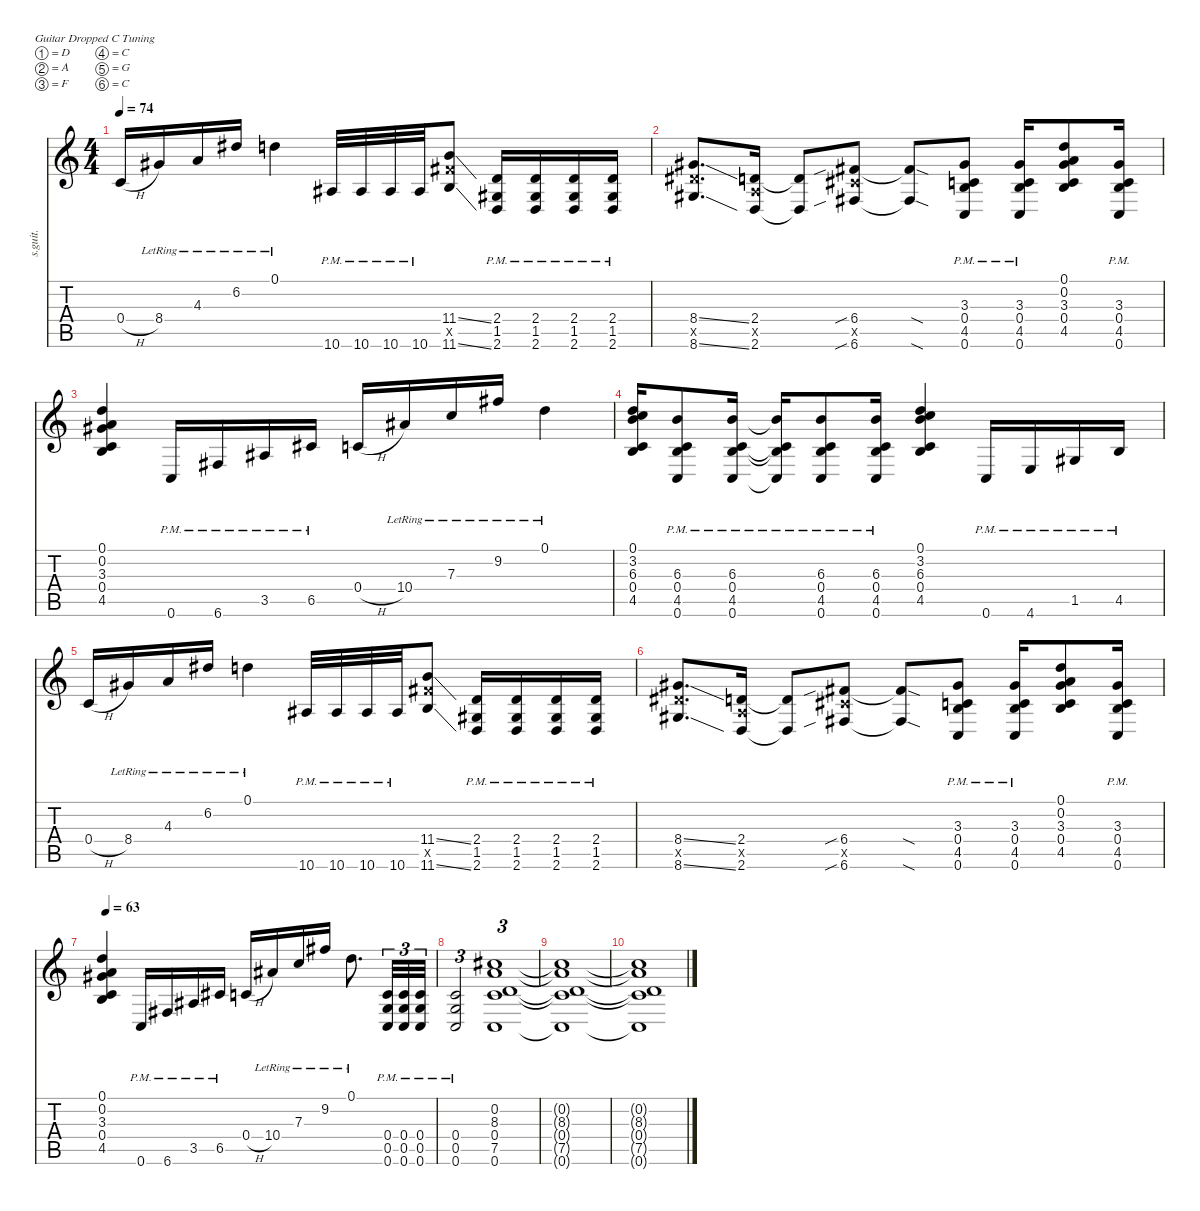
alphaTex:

\defaultSystemsLayout 4
\hideDynamics
\bracketExtendMode nobrackets
\track ("Rhythm 1" "s.guit.") {instrument distortionguitar}
\staff {score tabs}
\tuning (D4 A3 F3 C3 G2 C2)
\ts (4 4)
\tempo 74
\clef g2
\ks c
0.4{h}.16{lyrics (0 "") lyrics (1 "") lyrics (2 "") lyrics (3 "") lyrics (4 "") dy mf} 8.4{lr acc #}.16{lyrics (0 "") lyrics (1 "") lyrics (2 "") lyrics (3 "") lyrics (4 "")} 4.3{lr}.16{lyrics (0 "") lyrics (1 "") lyrics (2 "") lyrics (3 "") lyrics (4 "")} 6.2{lr acc #}.16{lyrics (0 "") lyrics (1 "") lyrics (2 "") lyrics (3 "") lyrics (4 "")} 0.1{lr}.4{lyrics (0 "") lyrics (1 "") lyrics (2 "") lyrics (3 "") lyrics (4 "")} 10.6{pm acc #}.32{lyrics (0 "") lyrics (1 "") lyrics (2 "") lyrics (3 "") lyrics (4 "")} 10.6{pm acc #}.32{lyrics (0 "") lyrics (1 "") lyrics (2 "") lyrics (3 "") lyrics (4 "")} 10.6{pm acc #}.32{lyrics (0 "") lyrics (1 "") lyrics (2 "") lyrics (3 "") lyrics (4 "")} 10.6{pm acc #}.32{lyrics (0 "") lyrics (1 "") lyrics (2 "") lyrics (3 "") lyrics (4 "")} (11.4{ss} 11.6{ss} 11.5{x acc #}).8{lyrics (0 "") lyrics (1 "") lyrics (2 "") lyrics (3 "") lyrics (4 "")} (2.4{pm} 1.5{pm acc #} 2.6{pm}).16{lyrics (0 "") lyrics (1 "") lyrics (2 "") lyrics (3 "") lyrics (4 "")} (2.4{pm} 1.5{pm acc #} 2.6{pm}).16{lyrics (0 "") lyrics (1 "") lyrics (2 "") lyrics (3 "") lyrics (4 "")} (2.4{pm} 1.5{pm acc #} 2.6{pm}).16{lyrics (0 "") lyrics (1 "") lyrics (2 "") lyrics (3 "") lyrics (4 "")} (2.4{pm} 1.5{pm acc #} 2.6{pm}).16{lyrics (0 "") lyrics (1 "") lyrics (2 "") lyrics (3 "") lyrics (4 "")} |
(8.4{ss acc #} 8.6{ss acc #} 8.5{x acc #}).8{d lyrics (0 "") lyrics (1 "") lyrics (2 "") lyrics (3 "") lyrics (4 "")} (2.4 2.6 2.5{x}).16{lyrics (0 "") lyrics (1 "") lyrics (2 "") lyrics (3 "") lyrics (4 "")} (2.4{t} 2.6{t}).8{lyrics (0 "") lyrics (1 "") lyrics (2 "") lyrics (3 "") lyrics (4 "")} (6.4{sib acc #} 6.6{sib acc #} 6.5{x acc #}).8{lyrics (0 "") lyrics (1 "") lyrics (2 "") lyrics (3 "") lyrics (4 "")} (6.4{sod t acc #} 6.6{sod t acc #}).8{lyrics (0 "") lyrics (1 "") lyrics (2 "") lyrics (3 "") lyrics (4 "")} (0.4{pm} 4.5{pm} 0.6{pm} 3.3{pm acc #}).8{lyrics (0 "") lyrics (1 "") lyrics (2 "") lyrics (3 "") lyrics (4 "")} (0.4{pm} 4.5{pm} 0.6{pm} 3.3{pm acc #}).16{lyrics (0 "") lyrics (1 "") lyrics (2 "") lyrics (3 "") lyrics (4 "")} (3.3{acc #} 0.4 4.5 0.2 0.1).8{lyrics (0 "") lyrics (1 "") lyrics (2 "") lyrics (3 "") lyrics (4 "")} (0.4{pm} 4.5{pm} 0.6{pm} 3.3{pm acc #}).16{lyrics (0 "") lyrics (1 "") lyrics (2 "") lyrics (3 "") lyrics (4 "")} |
(3.3{acc #} 0.4 4.5 0.2 0.1).4{lyrics (0 "") lyrics (1 "") lyrics (2 "") lyrics (3 "") lyrics (4 "")} 0.6{pm}.16{lyrics (0 "") lyrics (1 "") lyrics (2 "") lyrics (3 "") lyrics (4 "")} 6.6{pm acc #}.16{lyrics (0 "") lyrics (1 "") lyrics (2 "") lyrics (3 "") lyrics (4 "")} 3.5{pm acc #}.16{lyrics (0 "") lyrics (1 "") lyrics (2 "") lyrics (3 "") lyrics (4 "")} 6.5{pm acc #}.16{lyrics (0 "") lyrics (1 "") lyrics (2 "") lyrics (3 "") lyrics (4 "")} 0.4{h}.16{lyrics (0 "") lyrics (1 "") lyrics (2 "") lyrics (3 "") lyrics (4 "")} 10.4{lr acc #}.16{lyrics (0 "") lyrics (1 "") lyrics (2 "") lyrics (3 "") lyrics (4 "")} 7.3{lr}.16{lyrics (0 "") lyrics (1 "") lyrics (2 "") lyrics (3 "") lyrics (4 "")} 9.2{lr acc #}.16{lyrics (0 "") lyrics (1 "") lyrics (2 "") lyrics (3 "") lyrics (4 "")} 0.1{lr}.4{lyrics (0 "") lyrics (1 "") lyrics (2 "") lyrics (3 "") lyrics (4 "")} |
(0.1 3.2 6.3 0.4 4.5).16{lyrics (0 "") lyrics (1 "") lyrics (2 "") lyrics (3 "") lyrics (4 "")} (0.4{pm} 4.5{pm} 0.6{pm} 6.3{pm}).8{lyrics (0 "") lyrics (1 "") lyrics (2 "") lyrics (3 "") lyrics (4 "")} (0.4{pm} 4.5{pm} 0.6{pm} 6.3{pm}).16{lyrics (0 "") lyrics (1 "") lyrics (2 "") lyrics (3 "") lyrics (4 "")} (0.4{pm t} 4.5{pm t} 0.6{pm t} 6.3{pm t}).16{lyrics (0 "") lyrics (1 "") lyrics (2 "") lyrics (3 "") lyrics (4 "")} (0.4{pm} 4.5{pm} 0.6{pm} 6.3{pm}).8{lyrics (0 "") lyrics (1 "") lyrics (2 "") lyrics (3 "") lyrics (4 "")} (0.4{pm} 4.5{pm} 0.6{pm} 6.3{pm}).16{lyrics (0 "") lyrics (1 "") lyrics (2 "") lyrics (3 "") lyrics (4 "")} (0.1 3.2 6.3 0.4 4.5).4{lyrics (0 "") lyrics (1 "") lyrics (2 "") lyrics (3 "") lyrics (4 "")} 0.6{pm}.16{lyrics (0 "") lyrics (1 "") lyrics (2 "") lyrics (3 "") lyrics (4 "")} 4.6{pm}.16{lyrics (0 "") lyrics (1 "") lyrics (2 "") lyrics (3 "") lyrics (4 "")} 1.5{pm acc #}.16{lyrics (0 "") lyrics (1 "") lyrics (2 "") lyrics (3 "") lyrics (4 "")} 4.5{pm}.16{lyrics (0 "") lyrics (1 "") lyrics (2 "") lyrics (3 "") lyrics (4 "")} |
0.4{h}.16{lyrics (0 "") lyrics (1 "") lyrics (2 "") lyrics (3 "") lyrics (4 "")} 8.4{lr acc #}.16{lyrics (0 "") lyrics (1 "") lyrics (2 "") lyrics (3 "") lyrics (4 "")} 4.3{lr}.16{lyrics (0 "") lyrics (1 "") lyrics (2 "") lyrics (3 "") lyrics (4 "")} 6.2{lr acc #}.16{lyrics (0 "") lyrics (1 "") lyrics (2 "") lyrics (3 "") lyrics (4 "")} 0.1{lr}.4{lyrics (0 "") lyrics (1 "") lyrics (2 "") lyrics (3 "") lyrics (4 "")} 10.6{pm acc #}.32{lyrics (0 "") lyrics (1 "") lyrics (2 "") lyrics (3 "") lyrics (4 "")} 10.6{pm acc #}.32{lyrics (0 "") lyrics (1 "") lyrics (2 "") lyrics (3 "") lyrics (4 "")} 10.6{pm acc #}.32{lyrics (0 "") lyrics (1 "") lyrics (2 "") lyrics (3 "") lyrics (4 "")} 10.6{pm acc #}.32{lyrics (0 "") lyrics (1 "") lyrics (2 "") lyrics (3 "") lyrics (4 "")} (11.4{ss} 11.6{ss} 11.5{x acc #}).8{lyrics (0 "") lyrics (1 "") lyrics (2 "") lyrics (3 "") lyrics (4 "")} (2.4{pm} 1.5{pm acc #} 2.6{pm}).16{lyrics (0 "") lyrics (1 "") lyrics (2 "") lyrics (3 "") lyrics (4 "")} (2.4{pm} 1.5{pm acc #} 2.6{pm}).16{lyrics (0 "") lyrics (1 "") lyrics (2 "") lyrics (3 "") lyrics (4 "")} (2.4{pm} 1.5{pm acc #} 2.6{pm}).16{lyrics (0 "") lyrics (1 "") lyrics (2 "") lyrics (3 "") lyrics (4 "")} (2.4{pm} 1.5{pm acc #} 2.6{pm}).16{lyrics (0 "") lyrics (1 "") lyrics (2 "") lyrics (3 "") lyrics (4 "")} |
(8.4{ss acc #} 8.6{ss acc #} 8.5{x acc #}).8{d lyrics (0 "") lyrics (1 "") lyrics (2 "") lyrics (3 "") lyrics (4 "")} (2.4 2.6 2.5{x}).16{lyrics (0 "") lyrics (1 "") lyrics (2 "") lyrics (3 "") lyrics (4 "")} (2.4{t} 2.6{t}).8{lyrics (0 "") lyrics (1 "") lyrics (2 "") lyrics (3 "") lyrics (4 "")} (6.4{sib acc #} 6.6{sib acc #} 6.5{x acc #}).8{lyrics (0 "") lyrics (1 "") lyrics (2 "") lyrics (3 "") lyrics (4 "")} (6.4{sod t acc #} 6.6{sod t acc #}).8{lyrics (0 "") lyrics (1 "") lyrics (2 "") lyrics (3 "") lyrics (4 "")} (0.4{pm} 4.5{pm} 0.6{pm} 3.3{pm acc #}).8{lyrics (0 "") lyrics (1 "") lyrics (2 "") lyrics (3 "") lyrics (4 "")} (0.4{pm} 4.5{pm} 0.6{pm} 3.3{pm acc #}).16{lyrics (0 "") lyrics (1 "") lyrics (2 "") lyrics (3 "") lyrics (4 "")} (3.3{acc #} 0.4 4.5 0.2 0.1).8{lyrics (0 "") lyrics (1 "") lyrics (2 "") lyrics (3 "") lyrics (4 "")} (0.4{pm} 4.5{pm} 0.6{pm} 3.3{pm acc #}).16{lyrics (0 "") lyrics (1 "") lyrics (2 "") lyrics (3 "") lyrics (4 "")} |
\tempo 63
(3.3{acc #} 0.4 4.5 0.2 0.1).4{lyrics (0 "") lyrics (1 "") lyrics (2 "") lyrics (3 "") lyrics (4 "")} 0.6{pm}.16{lyrics (0 "") lyrics (1 "") lyrics (2 "") lyrics (3 "") lyrics (4 "")} 6.6{pm acc #}.16{lyrics (0 "") lyrics (1 "") lyrics (2 "") lyrics (3 "") lyrics (4 "")} 3.5{pm acc #}.16{lyrics (0 "") lyrics (1 "") lyrics (2 "") lyrics (3 "") lyrics (4 "")} 6.5{pm acc #}.16{lyrics (0 "") lyrics (1 "") lyrics (2 "") lyrics (3 "") lyrics (4 "")} 0.4{h}.16{lyrics (0 "") lyrics (1 "") lyrics (2 "") lyrics (3 "") lyrics (4 "")} 10.4{lr acc #}.16{lyrics (0 "") lyrics (1 "") lyrics (2 "") lyrics (3 "") lyrics (4 "")} 7.3{lr}.16{lyrics (0 "") lyrics (1 "") lyrics (2 "") lyrics (3 "") lyrics (4 "")} 9.2{lr acc #}.16{lyrics (0 "") lyrics (1 "") lyrics (2 "") lyrics (3 "") lyrics (4 "")} 0.1{lr}.8{d lyrics (0 "") lyrics (1 "") lyrics (2 "") lyrics (3 "") lyrics (4 "")} (0.4{pm} 0.5{pm} 0.6{pm}).32{tu (3 2) lyrics (0 "") lyrics (1 "") lyrics (2 "") lyrics (3 "") lyrics (4 "")} (0.4{pm} 0.5{pm} 0.6{pm}).32{tu (3 2) lyrics (0 "") lyrics (1 "") lyrics (2 "") lyrics (3 "") lyrics (4 "")} (0.4{pm} 0.5{pm} 0.6{pm}).32{tu (3 2) lyrics (0 "") lyrics (1 "") lyrics (2 "") lyrics (3 "") lyrics (4 "")} |
(0.4{pm} 0.5{pm} 0.6{pm}).2{tu (3 2) lyrics (0 "") lyrics (1 "") lyrics (2 "") lyrics (3 "") lyrics (4 "")} (0.6 7.5 0.4 8.3{acc #} 0.2).1{tu (3 2) lyrics (0 "") lyrics (1 "") lyrics (2 "") lyrics (3 "") lyrics (4 "")} |
(0.2{t} 8.3{t acc #} 0.4{t} 7.5{t} 0.6{t}).1{lyrics (0 "") lyrics (1 "") lyrics (2 "") lyrics (3 "") lyrics (4 "")} |
(0.2{t} 8.3{t acc #} 0.4{t} 7.5{t} 0.6{t}).1{lyrics (0 "") lyrics (1 "") lyrics (2 "") lyrics (3 "") lyrics (4 "")}
